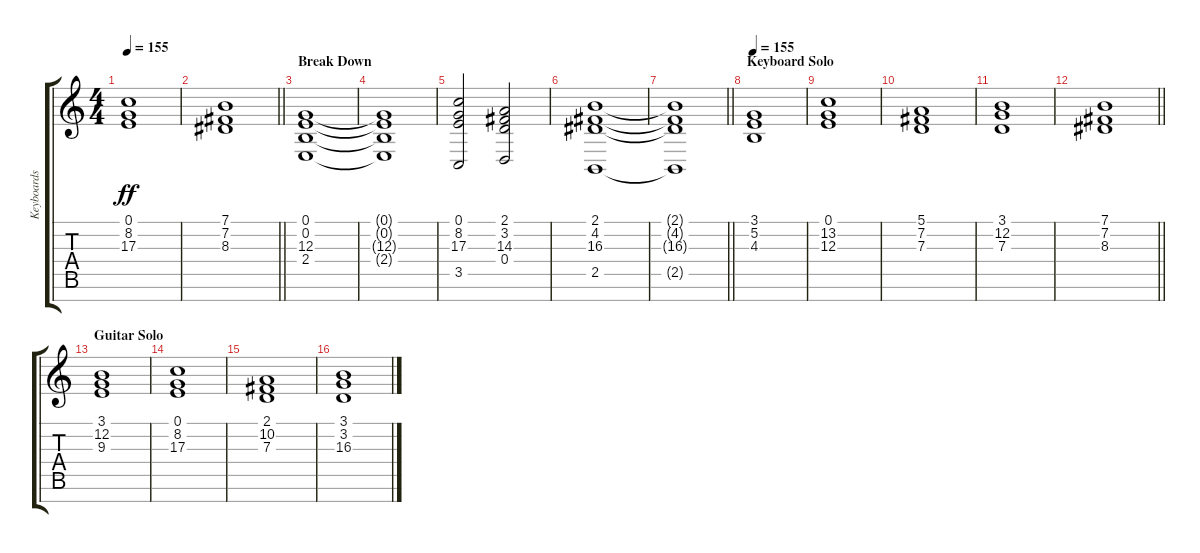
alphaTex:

\track ("Keyboards" "Keyboards") {solo instrument musicbox}
\staff {score tabs}
\tuning (E4 B3 G3 D3 A2 E2 B1) {hide}
\ts (4 4)
\tempo 155
\clef g2
\ks c
(0.1 8.2 17.3).1{dy ff} |
\barLineRight lightlight
(7.1 7.2 8.3).1 |
\section ("" "Break Down")
(0.1 0.2 12.3 2.4).1 |
(0.1{t} 0.2{t} 12.3{t} 2.4{t}).1 |
(0.1 8.2 17.3 3.5).2 (2.1 3.2 14.3 0.4).2 |
(2.1 4.2 16.3 2.5).1 |
\barLineRight lightlight
(2.1{t} 4.2{t} 16.3{t} 2.5{t}).1 |
\section ("" "Keyboard Solo")
\tempo 155
(3.1 5.2 4.3).1{volume 10 instrument stringensemble1} |
(0.1 13.2 12.3).1 |
(5.1 7.2 7.3).1 |
(3.1 12.2 7.3).1 |
\barLineRight lightlight
(7.1 7.2 8.3).1 |
\section ("" "Guitar Solo")
(3.1 12.2 9.3).1 |
(0.1 8.2 17.3).1 |
(2.1 10.2 7.3).1 |
(3.1 3.2 16.3).1
